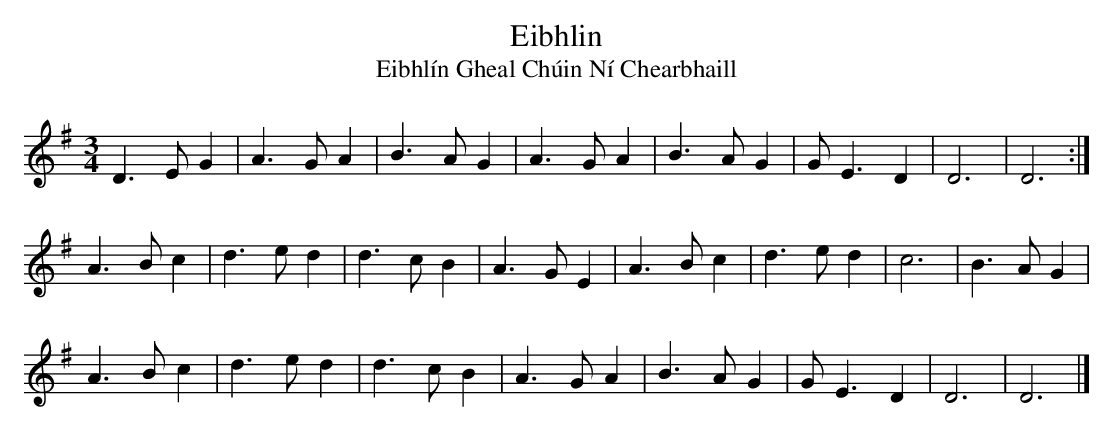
X:1
T:Eibhlin
T:Eibhlín Gheal Chúin Ní Chearbhaill
L:1/8
M:3/4
K:G
D3 E G2|A3 G A2|B3 A G2|A3 G A2|B3 A G2|G E3 D2|D6|D6:|
A3 B c2|d3 e d2|d3 c B2|A3 G E2|A3 B c2|d3 e d2|c6|B3 A G2|
A3 B c2|d3 e d2|d3 c B2|A3 G A2|B3 A G2|G E3 D2|D6|D6|]
